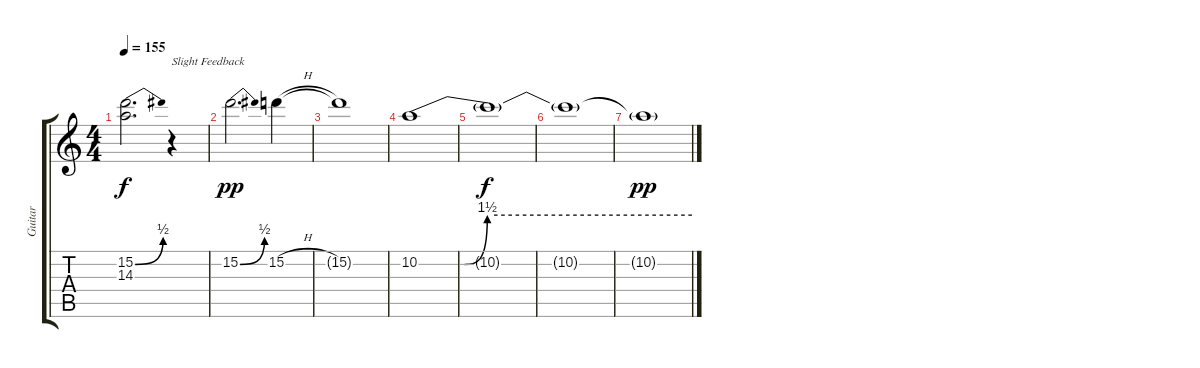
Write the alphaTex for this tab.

\track ("Guitar              " "Guitar    ") {instrument distortionguitar}
\staff {score tabs}
\tuning (E4 B3 G3 D3 A2 D2) {hide}
\ts (4 4)
\tempo 155
\clef g2
\ks c
(15.2{be (bend 0 0 60 2) t} 14.3{t}).2{d dy f} r.4{txt "Slight Feedback"} |
15.2{be (bend 0 0 60 2)}.2{d dy pp} 15.2{h}.4 |
15.2{t}.1 |
10.2{be (custom 0 0 5 0 10 0 15 6 60 6)}.1 |
10.2{t}.1{dy f} |
10.2{t}.1 |
10.2{t}.1{dy pp}
